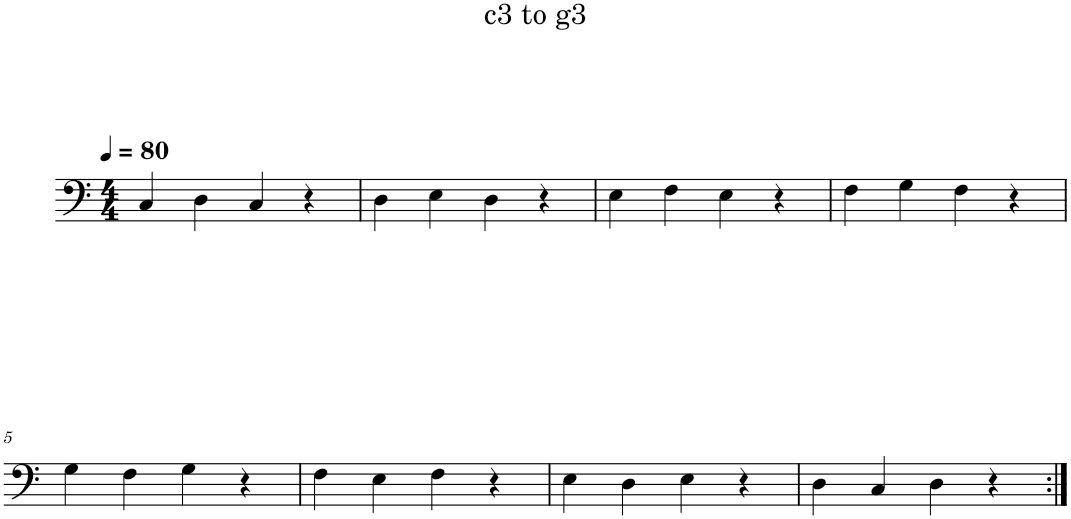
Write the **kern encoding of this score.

**kern
*part1
*staff1
*I"Tenor
*I'T.
*clefF4
*k[]
*M4/4
*MM80
=1
4C/
4D\
4C/
4r
=2
4D\
4E\
4D\
4r
=3
4E\
4F\
4E\
4r
=4
4F\
4G\
4F\
4r
!!LO:LB:g=z
=5
4G\
4F\
4G\
4r
=6
4F\
4E\
4F\
4r
=7
4E\
4D\
4E\
4r
=8
4D\
4C/
4D\
4r
=:|!
*-
